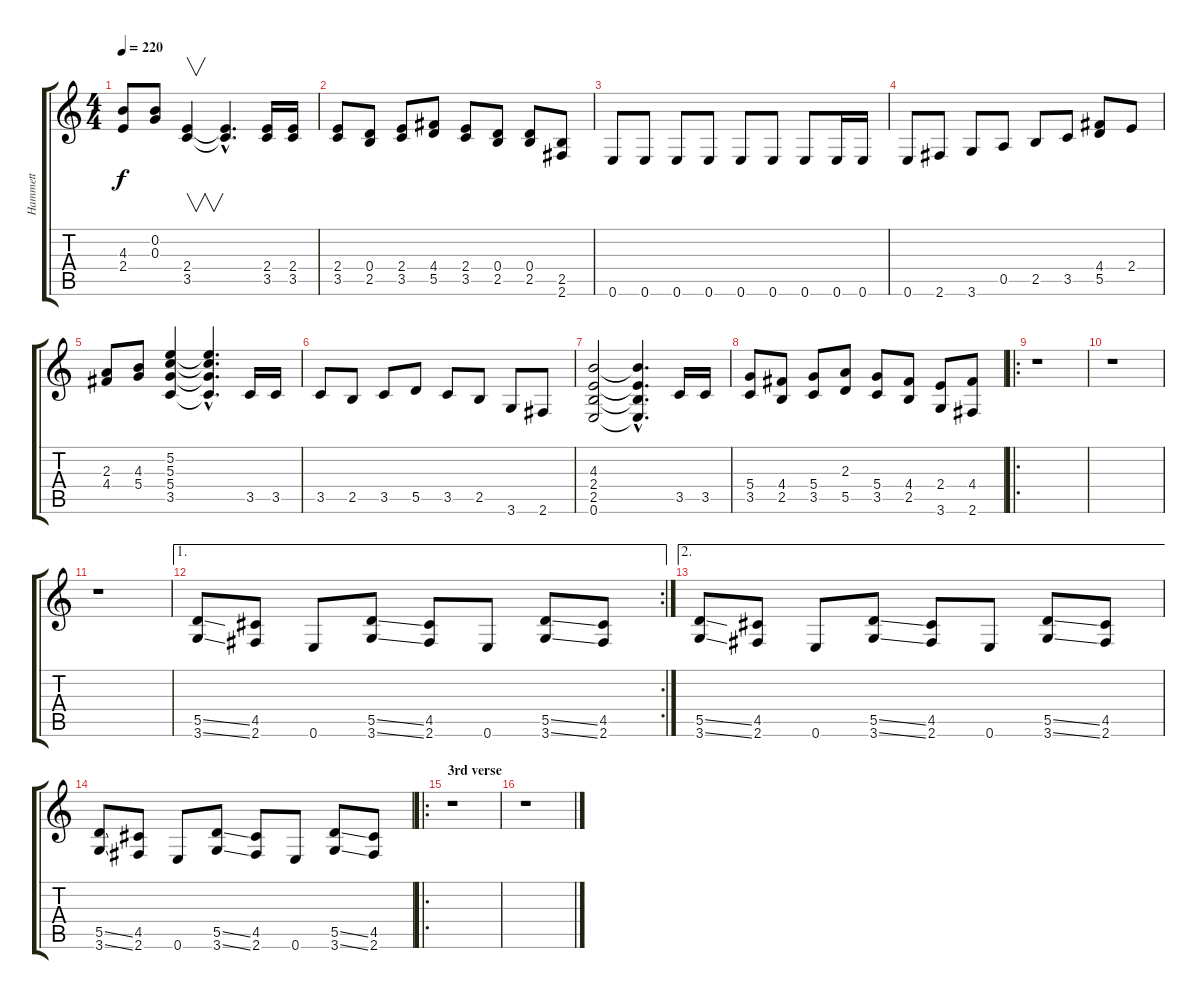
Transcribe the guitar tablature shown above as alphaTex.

\track ("Hammett" "Hammett") {instrument distortionguitar}
\staff {score tabs}
\tuning (E4 B3 G3 D3 A2 E2) {hide}
\ts (4 4)
\tempo 220
\clef g2
\ks c
(4.3 2.4).8{dy f} (0.2 0.3).8 (2.4 3.5).4{v} (2.4{hac t} 3.5{hac t}).4{d} (2.4 3.5).16 (2.4 3.5).16 |
(2.4 3.5).8 (0.4 2.5).8 (2.4 3.5).8 (4.4 5.5).8 (2.4 3.5).8 (0.4 2.5).8 (0.4 2.5).8 (2.5 2.6).8 |
0.6.8 0.6.8 0.6.8 0.6.8 0.6.8 0.6.8 0.6.8 0.6.16 0.6.16 |
0.6.8 2.6.8 3.6.8 0.5.8 2.5.8 3.5.8 (4.4 5.5).8 2.4.8 |
(2.3 4.4).8 (4.3 5.4).8 (5.2 5.3 5.4 3.5).4 (5.2{hac t} 5.3{hac t} 5.4{hac t} 3.5{hac t}).4{d} 3.5.16 3.5.16 |
3.5.8 2.5.8 3.5.8 5.5.8 3.5.8 2.5.8 3.6.8 2.6.8 |
(4.3 2.4 2.5 0.6).2 (4.3{hac t} 2.4{hac t} 2.5{hac t} 0.6{hac t}).4{d} 3.5.16 3.5.16 |
(5.4 3.5).8 (4.4 2.5).8 (5.4 3.5).8 (2.3 5.5).8 (5.4 3.5).8 (4.4 2.5).8 (2.4 3.6).8 (4.4 2.6).8 |
\ro
r.1 |
r.1 |
r.1 |
\ae 1
\rc 2
(5.5{ss} 3.6{ss}).8 (4.5 2.6).8 0.6.8 (5.5{ss} 3.6{ss}).8 (4.5 2.6).8 0.6.8 (5.5{ss} 3.6{ss}).8 (4.5 2.6).8 |
\ae 2
(5.5{ss} 3.6{ss}).8 (4.5 2.6).8 0.6.8 (5.5{ss} 3.6{ss}).8 (4.5 2.6).8 0.6.8 (5.5{ss} 3.6{ss}).8 (4.5 2.6).8 |
(5.5{ss} 3.6{ss}).8 (4.5 2.6).8 0.6.8 (5.5{ss} 3.6{ss}).8 (4.5 2.6).8 0.6.8 (5.5{ss} 3.6{ss}).8 (4.5 2.6).8 |
\ro
\section ("" "3rd verse")
r.1 |
r.1
